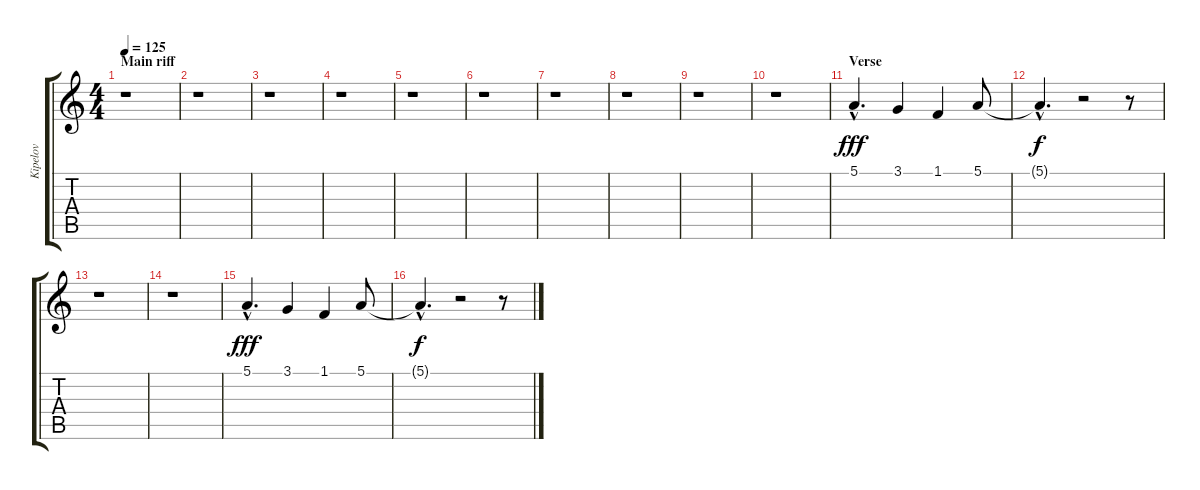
\track ("Kipelov" "Kipelov") {instrument tenorsax}
\staff {score tabs}
\tuning (E4 B3 G3 D3 A2 E2) {hide}
\ts (4 4)
\section ("" "Main riff")
\tempo 125
\clef g2
\ks c
r.1{dy fff} |
r.1 |
r.1 |
r.1 |
r.1 |
r.1 |
r.1 |
r.1 |
r.1 |
r.1 |
\section ("" "Verse")
5.1{hac}.4{d} 3.1.4 1.1.4 5.1.8 |
5.1{hac t}.4{d dy f} r.2 r.8 |
r.1 |
r.1 |
5.1{hac}.4{d dy fff} 3.1.4 1.1.4 5.1.8 |
5.1{hac t}.4{d dy f} r.2 r.8
